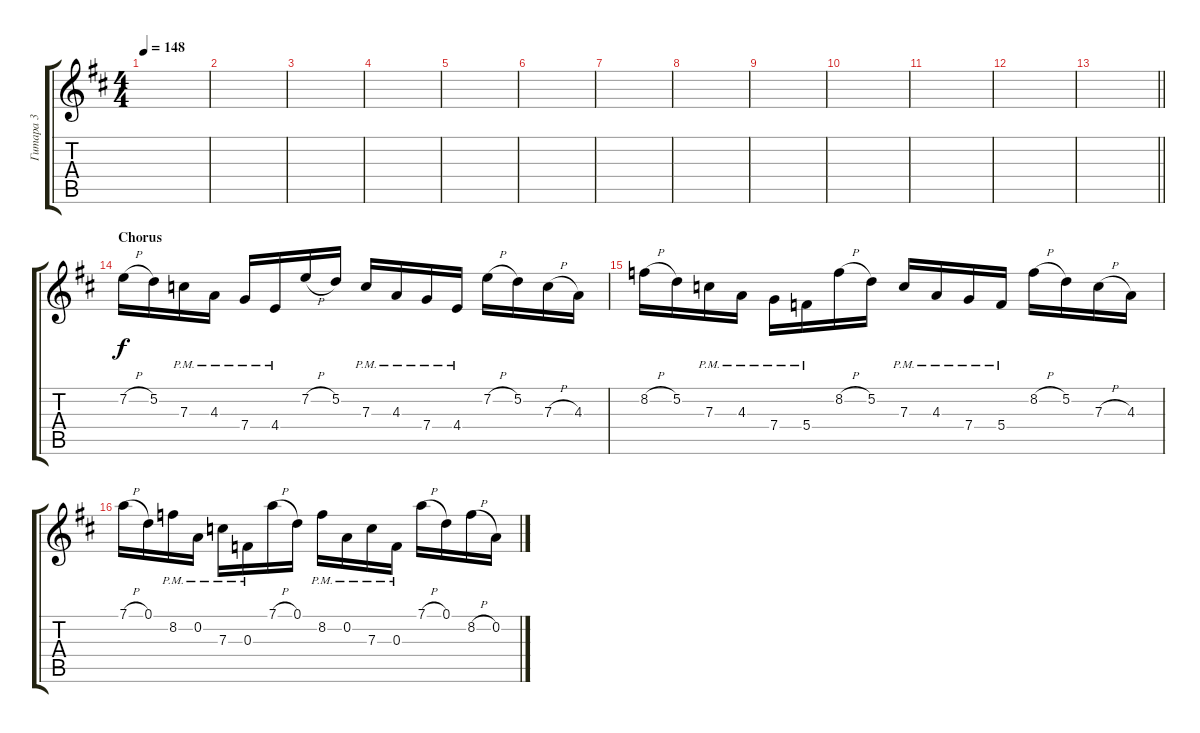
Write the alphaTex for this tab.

\track ("Гитара 3" "Гитара 3") {instrument distortionguitar}
\staff {score tabs}
\tuning (D4 A3 F3 C3 G2 D2) {hide}
\ts (4 4)
\tempo 148
\clef g2
\ks bminor
|
|
|
|
|
|
|
|
|
|
|
|
\barLineRight lightlight
|
\section ("" "Chorus")
7.2{h}.16 5.2.16 7.3{pm}.16 4.3{pm}.16 7.4{pm}.16 4.4{pm}.16 7.2{h}.16 5.2.16 7.3{pm}.16 4.3{pm}.16 7.4{pm}.16 4.4{pm}.16 7.2{h}.16 5.2.16 7.3{h}.16 4.3.16 |
8.2{h}.16 5.2.16 7.3{pm}.16 4.3{pm}.16 7.4{pm}.16 5.4{pm}.16 8.2{h}.16 5.2.16 7.3{pm}.16 4.3{pm}.16 7.4{pm}.16 5.4{pm}.16 8.2{h}.16 5.2.16 7.3{h}.16 4.3.16 |
7.1{h}.16 0.1.16 8.2{pm}.16 0.2{pm}.16 7.3{pm}.16 0.3{pm}.16 7.1{h}.16 0.1.16 8.2{pm}.16 0.2{pm}.16 7.3{pm}.16 0.3{pm}.16 7.1{h}.16 0.1.16 8.2{h}.16 0.2.16
